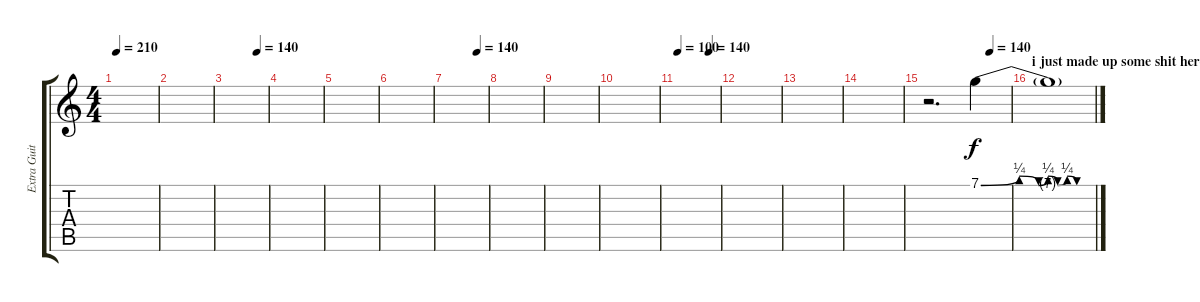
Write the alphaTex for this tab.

\track ("Extra Guitar" "Extra Guit") {instrument distortionguitar}
\staff {score tabs}
\tuning (C4 G3 Eb3 Bb2 F2 C2) {hide}
\ts (4 4)
\tempo 210
\clef g2
\ks c
|
|
\tempo (140 0.75)
|
|
|
|
\tempo (140 0.75)
|
|
|
|
\tempo (140 0.75)
\tempo 100
|
|
|
|
\tempo (140 0.75)
r.2{d} 7.1{be (custom 0 0 20 1 30 0 35 1 40 0 45 1 50 0 60 0)}.4 |
\section ("" "i just made up some shit here")
7.1{t}.1
